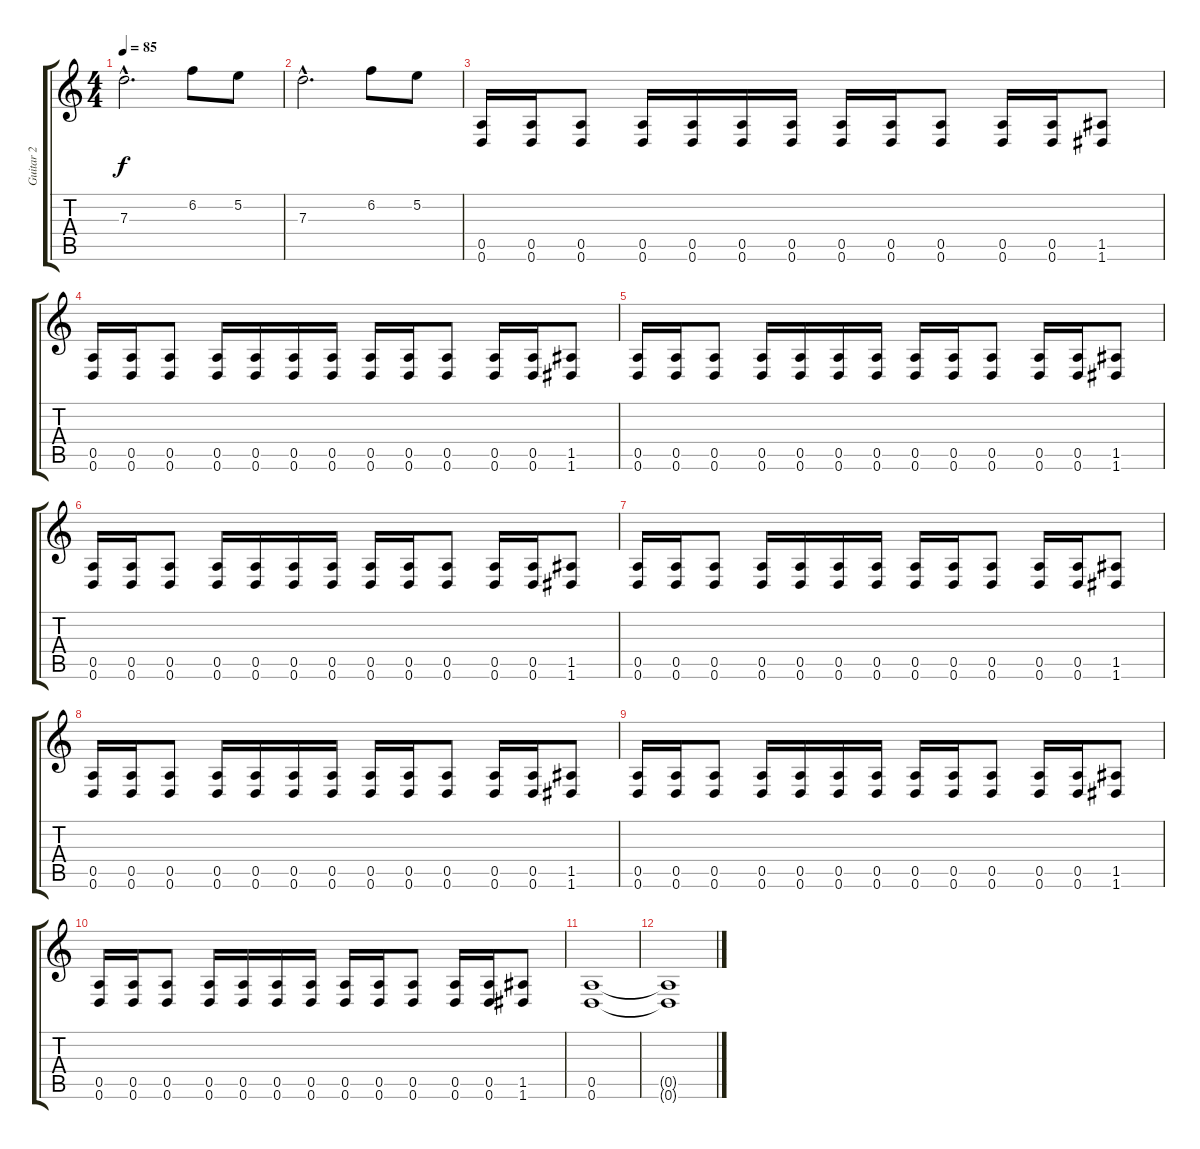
\track ("Guitar 2" "Guitar 2") {instrument distortionguitar}
\staff {score tabs}
\tuning (E4 B3 G3 D3 A2 D2) {hide}
\ts (4 4)
\tempo 85
\clef g2
\ks c
7.3{hac}.2{d dy f} 6.2.8 5.2.8 |
7.3{hac}.2{d} 6.2.8 5.2.8 |
(0.5 0.6).16 (0.5 0.6).16 (0.5 0.6).8 (0.5 0.6).16 (0.5 0.6).16 (0.5 0.6).16 (0.5 0.6).16 (0.5 0.6).16 (0.5 0.6).16 (0.5 0.6).8 (0.5 0.6).16 (0.5 0.6).16 (1.5 1.6).8 |
(0.5 0.6).16 (0.5 0.6).16 (0.5 0.6).8 (0.5 0.6).16 (0.5 0.6).16 (0.5 0.6).16 (0.5 0.6).16 (0.5 0.6).16 (0.5 0.6).16 (0.5 0.6).8 (0.5 0.6).16 (0.5 0.6).16 (1.5 1.6).8 |
(0.5 0.6).16 (0.5 0.6).16 (0.5 0.6).8 (0.5 0.6).16 (0.5 0.6).16 (0.5 0.6).16 (0.5 0.6).16 (0.5 0.6).16 (0.5 0.6).16 (0.5 0.6).8 (0.5 0.6).16 (0.5 0.6).16 (1.5 1.6).8 |
(0.5 0.6).16 (0.5 0.6).16 (0.5 0.6).8 (0.5 0.6).16 (0.5 0.6).16 (0.5 0.6).16 (0.5 0.6).16 (0.5 0.6).16 (0.5 0.6).16 (0.5 0.6).8 (0.5 0.6).16 (0.5 0.6).16 (1.5 1.6).8 |
(0.5 0.6).16 (0.5 0.6).16 (0.5 0.6).8 (0.5 0.6).16 (0.5 0.6).16 (0.5 0.6).16 (0.5 0.6).16 (0.5 0.6).16 (0.5 0.6).16 (0.5 0.6).8 (0.5 0.6).16 (0.5 0.6).16 (1.5 1.6).8 |
(0.5 0.6).16 (0.5 0.6).16 (0.5 0.6).8 (0.5 0.6).16 (0.5 0.6).16 (0.5 0.6).16 (0.5 0.6).16 (0.5 0.6).16 (0.5 0.6).16 (0.5 0.6).8 (0.5 0.6).16 (0.5 0.6).16 (1.5 1.6).8 |
(0.5 0.6).16 (0.5 0.6).16 (0.5 0.6).8 (0.5 0.6).16 (0.5 0.6).16 (0.5 0.6).16 (0.5 0.6).16 (0.5 0.6).16 (0.5 0.6).16 (0.5 0.6).8 (0.5 0.6).16 (0.5 0.6).16 (1.5 1.6).8 |
(0.5 0.6).16 (0.5 0.6).16 (0.5 0.6).8 (0.5 0.6).16 (0.5 0.6).16 (0.5 0.6).16 (0.5 0.6).16 (0.5 0.6).16 (0.5 0.6).16 (0.5 0.6).8 (0.5 0.6).16 (0.5 0.6).16 (1.5 1.6).8 |
(0.5 0.6).1 |
(0.5{t} 0.6{t}).1
